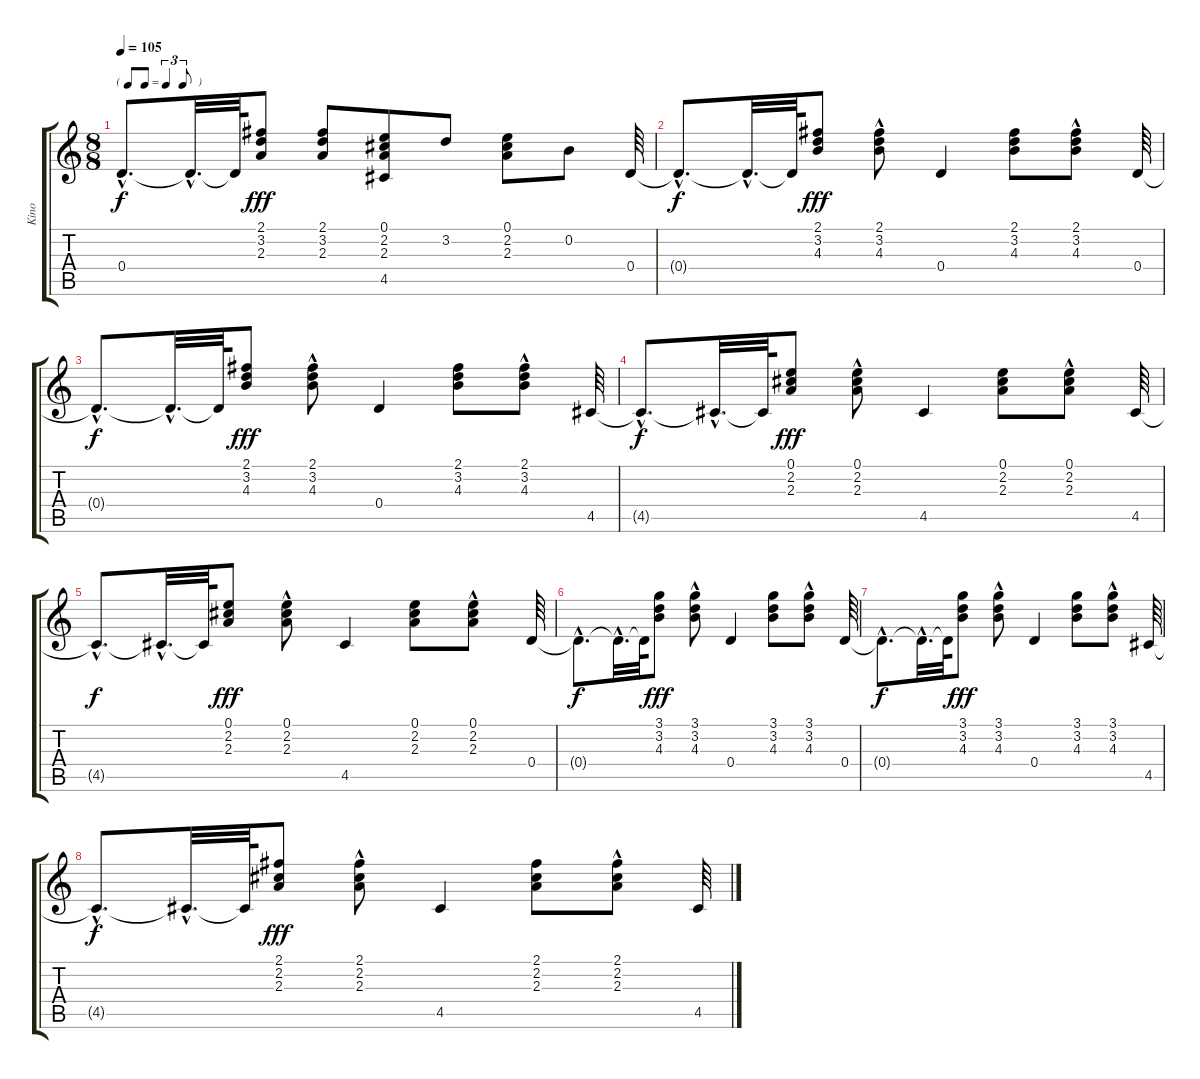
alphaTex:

\track ("Kino " "Kino ") {instrument electricguitarclean}
\staff {score tabs}
\tuning (E4 B3 G3 D3 A2 E2) {hide}
\ts (8 8)
\tf triplet8th
\tempo 105
\clef g2
\ks c
0.4{hac t}.8{d dy f} 0.4{hac t}.32{d} 0.4{t}.64 (2.1 3.2 2.3).8{dy fff} (2.1 3.2 2.3).8 (0.1 2.2 2.3 4.5).8 3.2.8 (0.1 2.2 2.3).8 0.2.8 0.4.64 |
0.4{hac t}.8{d dy f} 0.4{hac t}.32{d} 0.4{t}.64 (2.1 3.2 4.3).8{dy fff} (2.1{hac} 3.2{hac} 4.3{hac}).8 0.4.4 (2.1 3.2 4.3).8 (2.1{hac} 3.2{hac} 4.3{hac}).8 0.4.64 |
0.4{hac t}.8{d dy f} 0.4{hac t}.32{d} 0.4{t}.64 (2.1 3.2 4.3).8{dy fff} (2.1{hac} 3.2{hac} 4.3{hac}).8 0.4.4 (2.1 3.2 4.3).8 (2.1{hac} 3.2{hac} 4.3{hac}).8 4.5.64 |
4.5{hac t}.8{d dy f} 4.5{hac t}.32{d} 4.5{t}.64 (0.1 2.2 2.3).8{dy fff} (0.1{hac} 2.2{hac} 2.3{hac}).8 4.5.4 (0.1 2.2 2.3).8 (0.1{hac} 2.2{hac} 2.3{hac}).8 4.5.64 |
4.5{hac t}.8{d dy f} 4.5{hac t}.32{d} 4.5{t}.64 (0.1 2.2 2.3).8{dy fff} (0.1{hac} 2.2{hac} 2.3{hac}).8 4.5.4 (0.1 2.2 2.3).8 (0.1{hac} 2.2{hac} 2.3{hac}).8 0.4.64 |
0.4{hac t}.8{d dy f} 0.4{hac t}.32{d} 0.4{t}.64 (3.1 3.2 4.3).8{dy fff} (3.1{hac} 3.2{hac} 4.3{hac}).8 0.4.4 (3.1 3.2 4.3).8 (3.1{hac} 3.2{hac} 4.3{hac}).8 0.4.64 |
0.4{hac t}.8{d dy f} 0.4{hac t}.32{d} 0.4{t}.64 (3.1 3.2 4.3).8{dy fff} (3.1{hac} 3.2{hac} 4.3{hac}).8 0.4.4 (3.1 3.2 4.3).8 (3.1{hac} 3.2{hac} 4.3{hac}).8 4.5.64 |
4.5{hac t}.8{d dy f} 4.5{hac t}.32{d} 4.5{t}.64 (2.1 2.2 2.3).8{dy fff} (2.1{hac} 2.2{hac} 2.3{hac}).8 4.5.4 (2.1 2.2 2.3).8 (2.1{hac} 2.2{hac} 2.3{hac}).8 4.5.64
